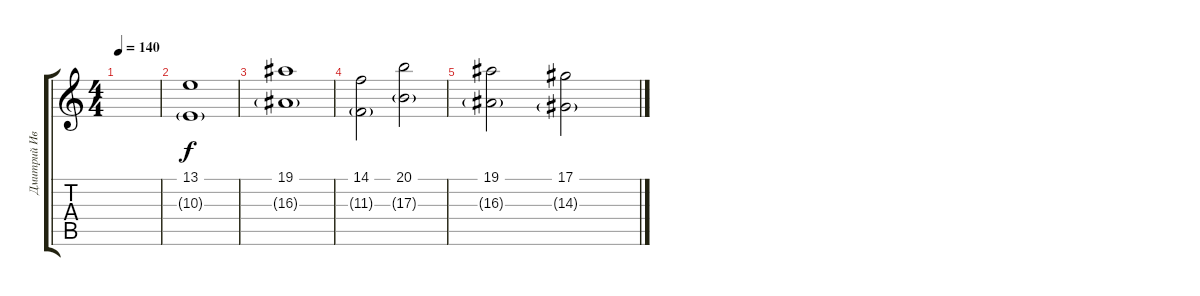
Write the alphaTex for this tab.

\track ("Дмитрий Иванов" "Дмитрий Ив") {instrument synthvoice}
\staff {score tabs}
\tuning (Eb4 Bb3 Gb3 Db3 Ab2 Eb2) {hide}
\ts (4 4)
\tempo 140
\clef g2
\ks c
|
(13.1 10.3{g}).1{balance 8 instrument synthvoice} |
(19.1 16.3{g}).1 |
(14.1 11.3{g}).2 (20.1 17.3{g}).2 |
(19.1 16.3{g}).2 (17.1 14.3{g}).2
